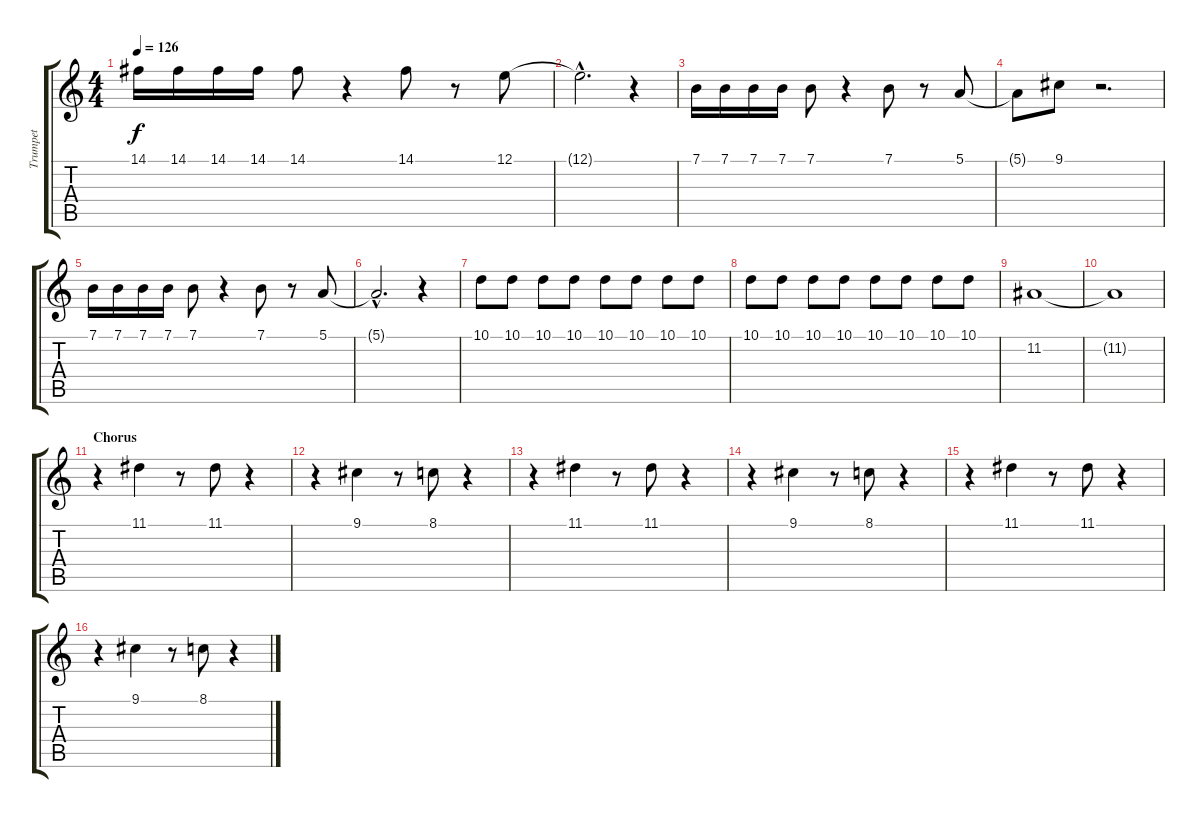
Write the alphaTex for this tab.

\track ("Trumpet" "Trumpet") {instrument trumpet}
\staff {score tabs}
\tuning (E4 B3 G3 D3 A2 E2) {hide}
\ts (4 4)
\tempo 126
\clef g2
\ks c
14.1.16{dy f} 14.1.16 14.1.16 14.1.16 14.1.8 r.4 14.1.8 r.8 12.1.8 |
12.1{hac t}.2{d} r.4 |
7.1.16 7.1.16 7.1.16 7.1.16 7.1.8 r.4 7.1.8 r.8 5.1.8 |
5.1{t}.8 9.1.8 r.2{d} |
7.1.16 7.1.16 7.1.16 7.1.16 7.1.8 r.4 7.1.8 r.8 5.1.8 |
5.1{hac t}.2{d} r.4 |
10.1.8 10.1.8 10.1.8 10.1.8 10.1.8 10.1.8 10.1.8 10.1.8 |
10.1.8 10.1.8 10.1.8 10.1.8 10.1.8 10.1.8 10.1.8 10.1.8 |
11.2.1 |
11.2{t}.1 |
\section ("" "Chorus")
r.4 11.1.4 r.8 11.1.8 r.4 |
r.4 9.1.4 r.8 8.1.8 r.4 |
r.4 11.1.4 r.8 11.1.8 r.4 |
r.4 9.1.4 r.8 8.1.8 r.4 |
r.4 11.1.4 r.8 11.1.8 r.4 |
r.4 9.1.4 r.8 8.1.8 r.4
